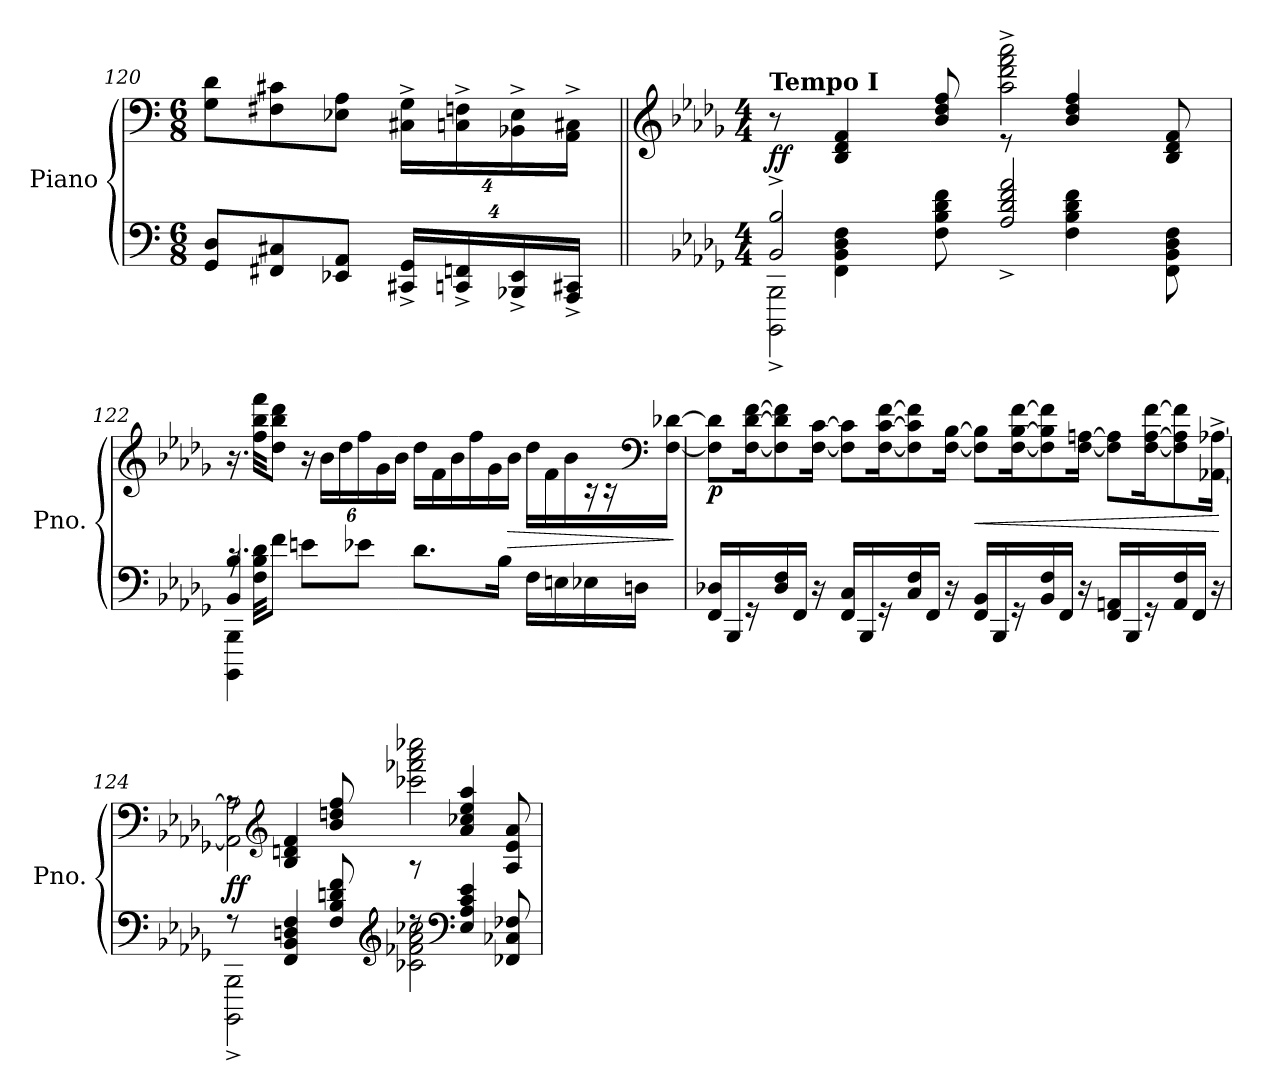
**kern	**kern	**dynam
*part1	*part1	*part1
*staff2	*staff1	*staff1/2
*I"Piano	*	*
*I'Pno.	*	*
*clefF4	*clefF4	*
*k[]	*k[]	*
*M6/8	*M6/8	*
=120	=120	=120
8GG/ 8D/L	8G\ 8d\L	.
8FF#X/ 8C#X/	8F#X\ 8c#X\	.
8EE-X/ 8AA/J	8E-X\ 8A\J	.
*Xbrackettup	*Xbrackettup	*
32%3CC#X/^ 32%3GG/^L	32%3C#X\^ 32%3G\^L	.
32%3CCn/^ 32%3FFn/^	32%3Cn\^ 32%3Fn\^	.
32%3BBB-X/^ 32%3EE-/^	32%3BB-X\^ 32%3E-\^	.
32%3AAA/^ 32%3CC#X/^J	32%3AA\^ 32%3C#X\^J	.
!!LO:LB:g=z
=121||	=121||	=121||
*	*clefG2	*
*k[b-e-a-d-g-]	*k[b-e-a-d-g-]	*
*M4/4	*M4/4	*
*^	*^	*
*	*^	*	*	*
!	!	!	!LO:TX:a:B:t=Tempo I	!	!
!	!	!	!	!	!LO:DY:b
2BB-/^ 2B-/^	2BBBB-\^ 2BBB-\^	8ryy	2ryy	8r	ff
.	.	4FF\ 4BB-\ 4D-\ 4F\	.	4B-/ 4d-/ 4f/	.
.	.	8F\ 8B-\ 8d-\ 8f\	.	8b-/ 8dd-/ 8ff/	.
2ryy	2A-/^ 2d-/^ 2f/^ 2a-/^	8ryy	2aa-\^ 2ddd-\^ 2fff\^ 2aaa-\^	8re	.
.	.	4F\ 4B-\ 4d-\ 4f\	.	4b-/ 4dd-/ 4ff/	.
.	.	8FF\ 8BB-\ 8D-\ 8F\	.	8B-/ 8d-/ 8f/	.
*	*	*	*v	*v	*
=122	=122	=122	=122	=122
4BB-/ 4B-/	4BBBB-\ 4BBB-\	16.rc	16.r	.
.	.	32F\ 32B-\ 32d-\KKL	32ff\ 32bb-\ 32fff\KKL	.
.	.	8f\J	8dd-\ 8bb-\ 8ddd-\J	.
2.ryy	8en\L	2.ryy	24r	.
.	.	.	24b-\LL	.
.	.	.	24dd-\	.
.	8e-X\J	.	24ff\	.
.	.	.	24g-\	.
.	.	.	24b-\JJ	.
*	*	*	*Xtuplet	*
.	8.d-\L	.	24dd-\LL	.
.	.	.	24f\	.
.	.	.	24b-\	.
.	.	.	24ff\	.
.	.	.	24g-\	.
.	16B-\Jk	.	.	.
!	!	!	!	!LO:HP:b
.	.	.	24b-\JJ	>
.	16F\LL	.	24dd-\LL	.
.	.	.	24f\	.
.	16En\	.	.	.
.	.	.	24b-\	.
.	16E-X\	.	24rc	.
.	.	.	24rc	.
.	16Dn\JJ	.	.	.
*	*	*	*clefF4	*
.	.	.	[24F\ [24d-X\JJ	.
*v	*v	*v	*	*
.	.	]
!!LO:PB:g=z
=123	=123	=123
*Xtuplet	*	*
!	!	!LO:DY:b
24FF/ 24D-X/LL	12F\] 12d-\]L	p
24BBB-/	.	.
24r	[24F\ [24d-\ [24f\K	.
24D-/ 24F/	12F\] 12d-\] 12f\]	.
24FF/JJ	.	.
24r	[24F\ [24c\Jk	.
24FF/ 24C/LL	12F\] 12c\]L	.
24BBB-/	.	.
24r	[24F\ [24c\ [24f\K	.
24C/ 24F/	12F\] 12c\] 12f\]	.
24FF/JJ	.	.
24r	[24F\ [24B-\Jk	.
!	!	!LO:HP:b
24FF/ 24BB-/LL	12F\] 12B-\]L	<
24BBB-/	.	.
24r	[24F\ [24B-\ [24f\K	.
24BB-/ 24F/	12F\] 12B-\] 12f\]	.
24FF/JJ	.	.
24r	[24F\ [24An\Jk	.
24FF/ 24AAn/LL	12F\] 12A\]L	.
24BBB-/	.	.
24r	[24F\ [24A\ [24f\K	.
24AA/ 24F/	12F\] 12A\] 12f\]	.
24FF/JJ	.	.
24r	[24AA-X\^ [24A-X\^Jk	.
.	.	[
=124	=124	=124
*^	*^	*
!	!	!	!	!LO:DY:b
8r	2BBBB-\^ 2BBB-\^	8rA	2AA-\] 2A-\]	ff
*	*	*clefG2	*	*
4FF/ 4BB-/ 4Dn/ 4F/	.	4B-/ 4dn/ 4f/	.	.
8F/ 8B-/ 8dn/ 8f/	.	8b-/ 8ddn/ 8ff/	.	.
*clefG2	*	*	*	*
8rdd	2c-X\ 2f-X\ 2a-\ 2cc-X\	8rA	2ccc-X\ 2fff-X\ 2aaa-\ 2cccc-X\	.
*clefF4	*	*	*	*
4E-/ 4A-/ 4c-/ 4e-/	.	4a-/ 4cc-X/ 4ee-/ 4aa-/	.	.
8FF-X/ 8C-X/ 8F-X/	.	8A-/ 8e-/ 8a-/	.	.
*v	*v	*	*	*
*	*v	*v	*
=	=	=
*-	*-	*-
